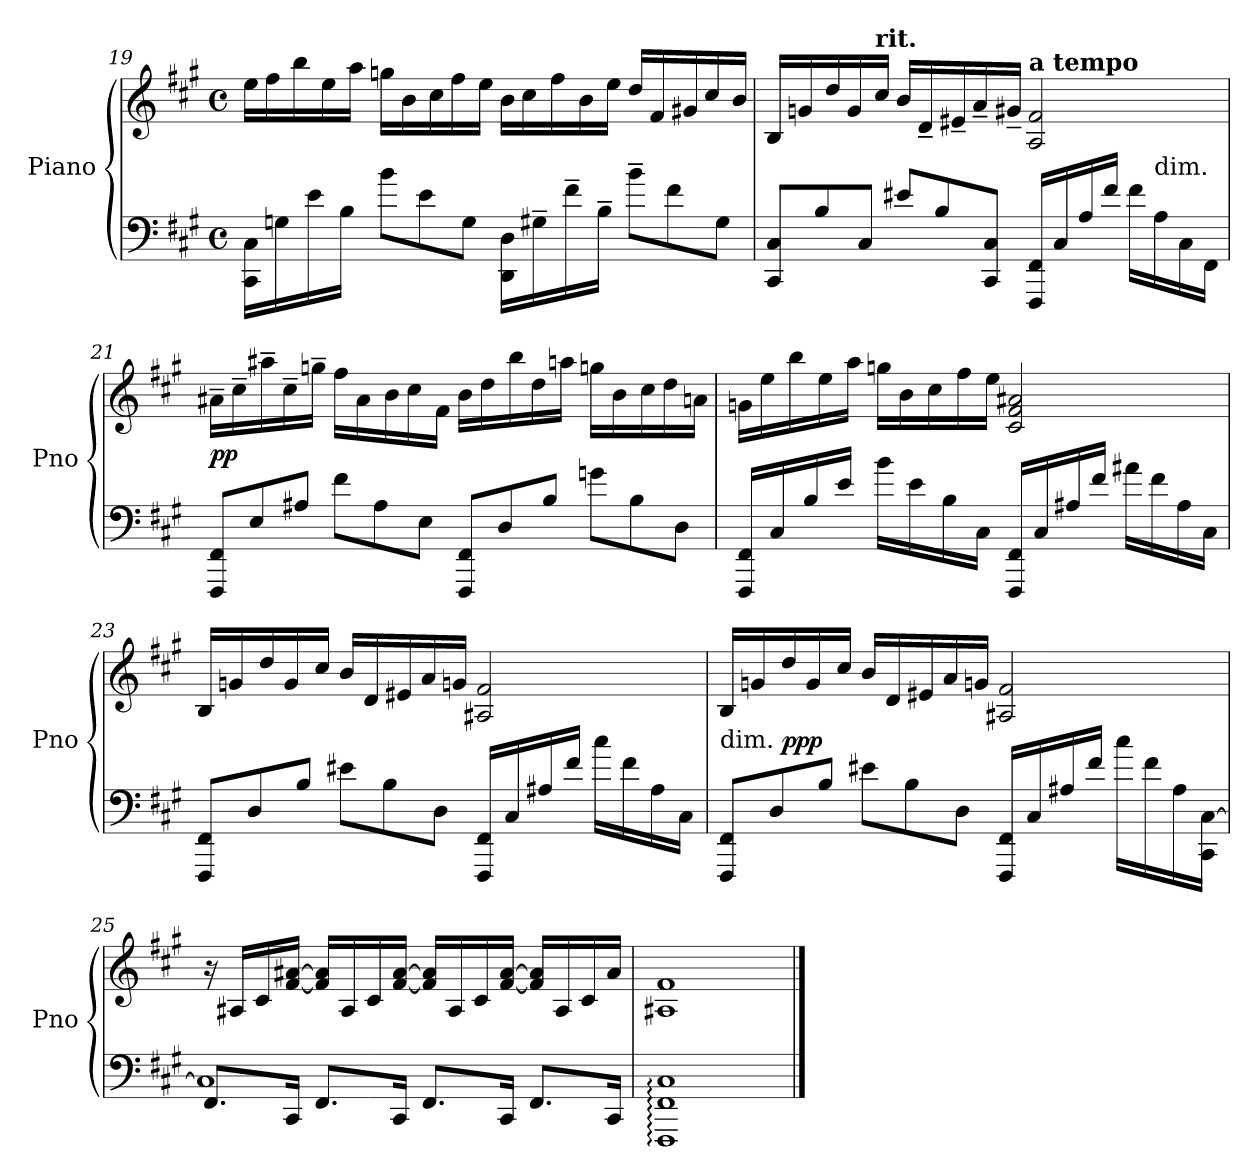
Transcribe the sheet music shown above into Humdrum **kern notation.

**kern	**kern	**dynam
*part1	*part1	*part1
*staff2	*staff1	*staff1/2
*I"Piano	*	*
*I'Pno	*	*
*clefF4	*clefG2	*
*k[f#c#g#]	*k[f#c#g#]	*
*f#:	*f#:	*
*M4/4	*M4/4	*
*met(c)	*met(c)	*
*	*Xtuplet	*
=19	=19	=19
16CC# 16C#LL	20eeLL	.
.	20ff#	.
16Gn	.	.
.	20bb	.
16e	.	.
.	20ee	.
16BJJ	.	.
.	20aaJJ	.
*Xtuplet	*	*
12bL	20ggnLL	.
.	20b	.
12e	.	.
.	20cc#	.
.	20ff#	.
12GJ	.	.
.	20eeJJ	.
16DD 16DLL	20bLL	.
.	20cc#	.
16G#X~	.	.
.	20ff#	.
16f#~	.	.
.	20b	.
16B~JJ	.	.
.	20eeJJ	.
12b~L	20ddLL	.
.	20f#	.
12f#	.	.
.	20g#X	.
.	20cc#	.
12G#J	.	.
.	20bJJ	.
=20	=20	=20
*	*^	*
12CC# 12C#L	20BLL	2ryy	.
.	20gn	.	.
12B	.	.	.
.	20dd	.	.
.	20g	.	.
12C#J	.	.	.
!	!LO:TX:a:B:t=rit.	!	!
.	20cc#JJ	.	.
12e#X/L	20bLL	.	.
.	20d~	.	.
12B/	.	.	.
.	20e#X~	.	.
.	20a~	.	.
12CC#/ 12C#/J	.	.	.
.	20g#X~JJ	.	.
!	!LO:TX:a:B:t=a tempo	!	!
16FFF# 16FF#LL	2A 2f#	4ryy	.
16C#	.	.	.
16A	.	.	.
16f#JJ	.	.	.
16f#LL	.	16ryy	.
!	!	!LO:TX:c:t=dim.	!
16A	.	8.ryy	.
16C#	.	.	.
16FF#JJ	.	.	.
*	*v	*v	*
=21	=21	=21
12FFF# 12FF#L	20a#X~LL	pp
.	20cc#~	.
12E	.	.
.	20aa#X~	.
.	20cc#~	.
12A#XJ	.	.
.	20ggn~JJ	.
12f#L	20ff#LL	.
.	20a#	.
12A#	.	.
.	20b	.
.	20cc#	.
12EJ	.	.
.	20f#JJ	.
12FFF# 12FF#L	20bLL	.
.	20dd	.
12D	.	.
.	20bb	.
.	20dd	.
12BJ	.	.
.	20aanJJ	.
12gnL	20ggnLL	.
.	20b	.
12B	.	.
.	20cc#	.
.	20dd	.
12DJ	.	.
.	20anJJ	.
=22	=22	=22
16FFF# 16FF#LL	20gnLL	.
.	20ee	.
16C#	.	.
.	20bb	.
16B	.	.
.	20ee	.
16eJJ	.	.
.	20aaJJ	.
16bLL	20ggnLL	.
.	20b	.
16e	.	.
.	20cc#	.
16B	.	.
.	20ff#	.
16C#JJ	.	.
.	20eeJJ	.
16FFF# 16FF#LL	2c# 2f# 2a#X	.
16C#	.	.
16A#X	.	.
16f#JJ	.	.
16a#XLL	.	.
16f#	.	.
16A#	.	.
16C#JJ	.	.
=23	=23	=23
12FFF# 12FF#L	20BLL	.
.	20gn	.
12D	.	.
.	20dd	.
.	20g	.
12BJ	.	.
.	20cc#JJ	.
12e#XL	20bLL	.
.	20d	.
12B	.	.
.	20e#X	.
.	20a	.
12DJ	.	.
.	20gnJJ	.
16FFF# 16FF#LL	2A#X 2f#	.
16C#	.	.
16A#X	.	.
16f#JJ	.	.
16cc#LL	.	.
16f#	.	.
16A#	.	.
16C#JJ	.	.
=24	=24	=24
!	!LO:TX:c:t=dim.	!
12FFF# 12FF#L	20BLL	.
.	20gn	.
12D	.	.
.	20dd	ppp
.	20g	.
12BJ	.	.
.	20cc#JJ	.
12e#XL	20bLL	.
.	20d	.
12B	.	.
.	20e#X	.
.	20a	.
12DJ	.	.
.	20gnJJ	.
16FFF# 16FF#LL	2A#X 2f#	.
16C#	.	.
16A#X	.	.
16f#JJ	.	.
16cc#\LL	.	.
16f#\	.	.
16A#	.	.
16CC# [16C#JJ	.	.
=25	=25	=25
*^	*	*
8.FF#L	1C#]	16r	.
.	.	16A#XLL	.
.	.	16c#	.
16CC#Jk	.	[16f# [16a#XJJ	.
8.FF#L	.	16f#] 16a#]LL	.
.	.	16A#	.
.	.	16c#	.
16CC#Jk	.	[16f# [16a#JJ	.
8.FF#L	.	16f#] 16a#]LL	.
.	.	16A#	.
.	.	16c#	.
16CC#Jk	.	[16f# [16a#JJ	.
8.FF#L	.	16f#] 16a#]LL	.
.	.	16A#	.
.	.	16c#	.
16CC#Jk	.	16a#JJ	.
*v	*v	*	*
=26	=26	=26
1FFF#: 1FF#: 1C#:	1A#X 1f#	.
==	==	==
*-	*-	*-
